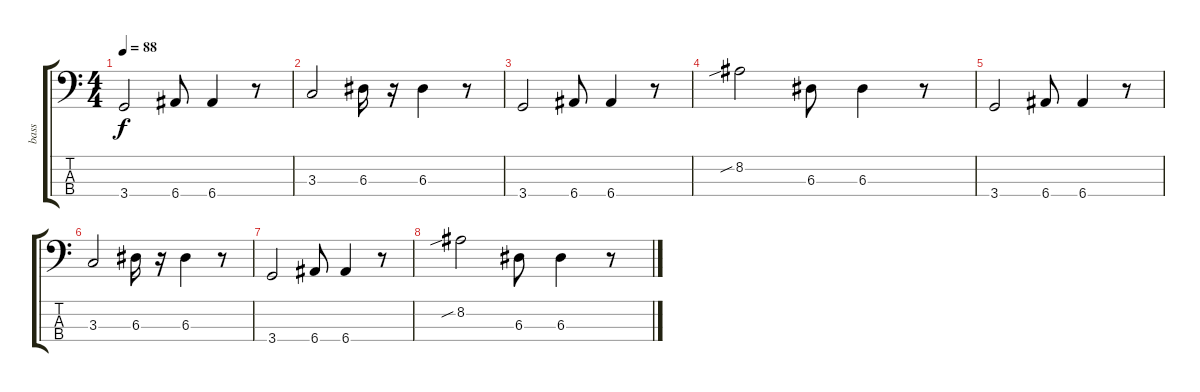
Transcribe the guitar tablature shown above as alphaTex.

\track ("bass" "bass") {instrument electricbassfinger}
\staff {score tabs}
\tuning (G2 D2 A1 E1) {hide}
\ts (4 4)
\tempo 88
\clef f4
\ks c
3.4.2{dy f} 6.4.8 6.4.4 r.8 |
3.3.2 6.3.16 r.16 6.3.4 r.8 |
3.4.2 6.4.8 6.4.4 r.8 |
8.2{sib}.2 6.3.8 6.3.4 r.8 |
3.4.2 6.4.8 6.4.4 r.8 |
3.3.2 6.3.16 r.16 6.3.4 r.8 |
3.4.2 6.4.8 6.4.4 r.8 |
8.2{sib}.2 6.3.8 6.3.4 r.8
